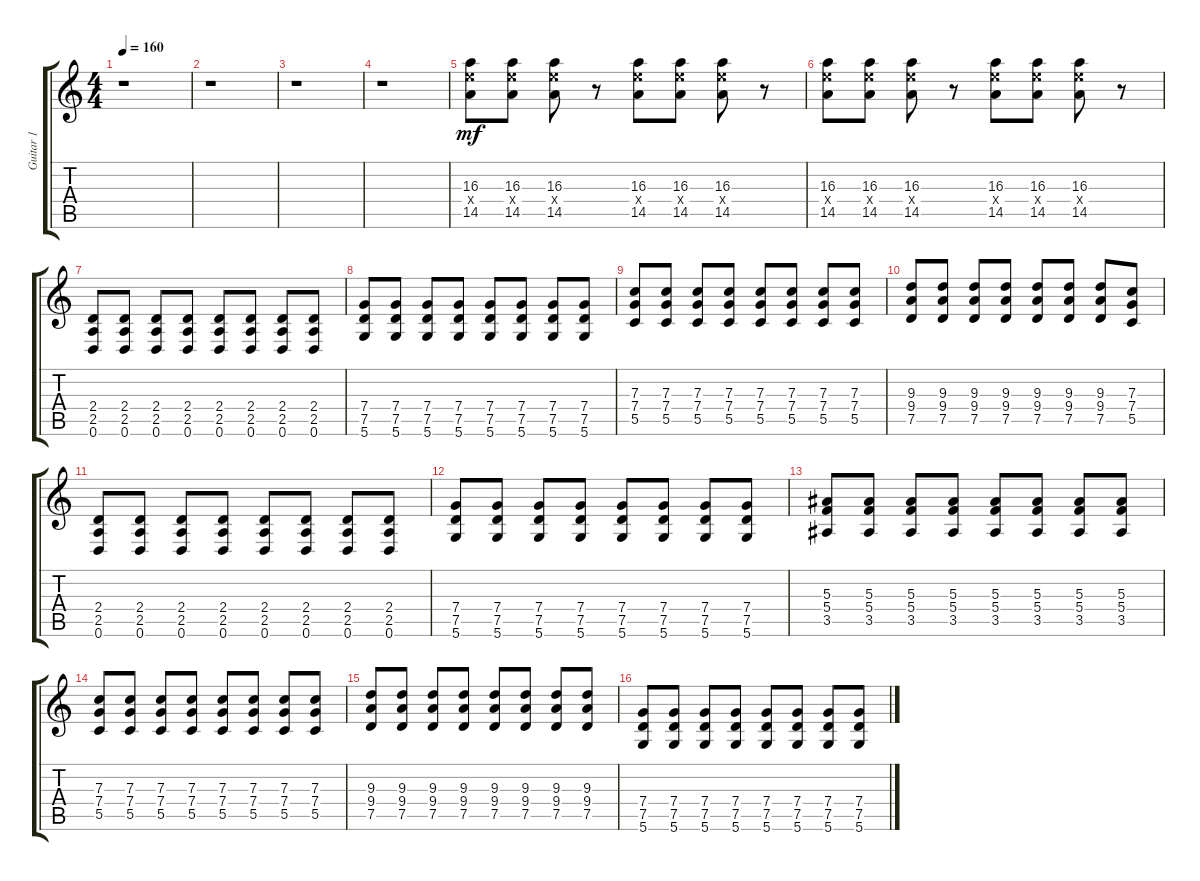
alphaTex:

\track ("Guitar 1" "Guitar 1") {instrument distortionguitar}
\staff {score tabs}
\tuning (D4 A3 F3 C3 G2 D2) {hide}
\ts (4 4)
\tempo 160
\clef g2
\ks c
r.1{dy mf} |
r.1 |
r.1 |
r.1 |
(16.3 16.4{x} 14.5).8 (16.3 16.4{x} 14.5).8 (16.3 16.4{x} 14.5).8 r.8 (16.3 16.4{x} 14.5).8 (16.3 16.4{x} 14.5).8 (16.3 16.4{x} 14.5).8 r.8 |
(16.3 16.4{x} 14.5).8 (16.3 16.4{x} 14.5).8 (16.3 16.4{x} 14.5).8 r.8 (16.3 16.4{x} 14.5).8 (16.3 16.4{x} 14.5).8 (16.3 16.4{x} 14.5).8 r.8 |
(2.4 2.5 0.6).8 (2.4 2.5 0.6).8 (2.4 2.5 0.6).8 (2.4 2.5 0.6).8 (2.4 2.5 0.6).8 (2.4 2.5 0.6).8 (2.4 2.5 0.6).8 (2.4 2.5 0.6).8 |
(7.4 7.5 5.6).8 (7.4 7.5 5.6).8 (7.4 7.5 5.6).8 (7.4 7.5 5.6).8 (7.4 7.5 5.6).8 (7.4 7.5 5.6).8 (7.4 7.5 5.6).8 (7.4 7.5 5.6).8 |
(7.3 7.4 5.5).8 (7.3 7.4 5.5).8 (7.3 7.4 5.5).8 (7.3 7.4 5.5).8 (7.3 7.4 5.5).8 (7.3 7.4 5.5).8 (7.3 7.4 5.5).8 (7.3 7.4 5.5).8 |
(9.3 9.4 7.5).8 (9.3 9.4 7.5).8 (9.3 9.4 7.5).8 (9.3 9.4 7.5).8 (9.3 9.4 7.5).8 (9.3 9.4 7.5).8 (9.3 9.4 7.5).8 (7.3 7.4 5.5).8 |
(2.4 2.5 0.6).8 (2.4 2.5 0.6).8 (2.4 2.5 0.6).8 (2.4 2.5 0.6).8 (2.4 2.5 0.6).8 (2.4 2.5 0.6).8 (2.4 2.5 0.6).8 (2.4 2.5 0.6).8 |
(7.4 7.5 5.6).8 (7.4 7.5 5.6).8 (7.4 7.5 5.6).8 (7.4 7.5 5.6).8 (7.4 7.5 5.6).8 (7.4 7.5 5.6).8 (7.4 7.5 5.6).8 (7.4 7.5 5.6).8 |
(5.3 5.4 3.5).8 (5.3 5.4 3.5).8 (5.3 5.4 3.5).8 (5.3 5.4 3.5).8 (5.3 5.4 3.5).8 (5.3 5.4 3.5).8 (5.3 5.4 3.5).8 (5.3 5.4 3.5).8 |
(7.3 7.4 5.5).8 (7.3 7.4 5.5).8 (7.3 7.4 5.5).8 (7.3 7.4 5.5).8 (7.3 7.4 5.5).8 (7.3 7.4 5.5).8 (7.3 7.4 5.5).8 (7.3 7.4 5.5).8 |
(9.3 9.4 7.5).8 (9.3 9.4 7.5).8 (9.3 9.4 7.5).8 (9.3 9.4 7.5).8 (9.3 9.4 7.5).8 (9.3 9.4 7.5).8 (9.3 9.4 7.5).8 (9.3 9.4 7.5).8 |
(7.4 7.5 5.6).8 (7.4 7.5 5.6).8 (7.4 7.5 5.6).8 (7.4 7.5 5.6).8 (7.4 7.5 5.6).8 (7.4 7.5 5.6).8 (7.4 7.5 5.6).8 (7.4 7.5 5.6).8
